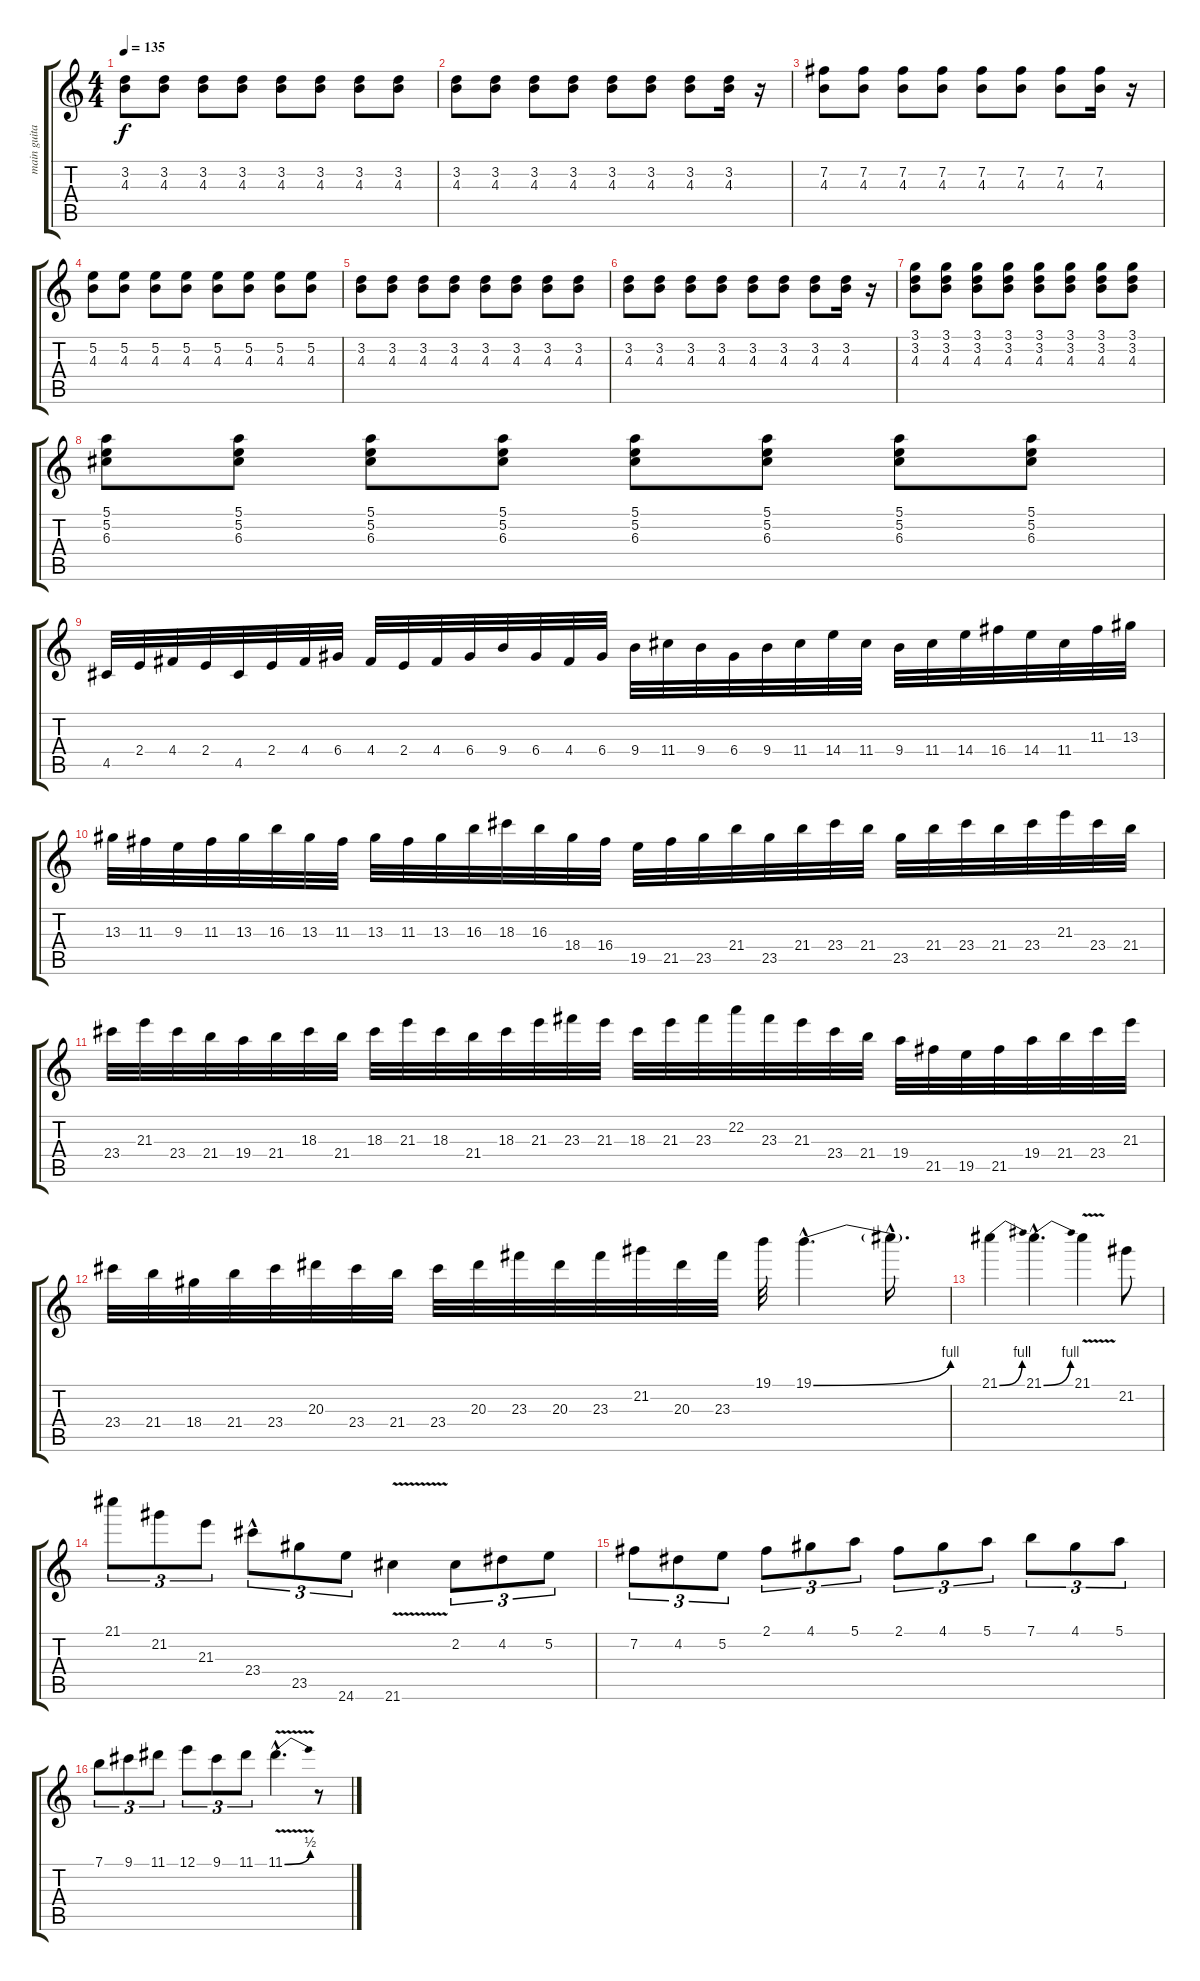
\track ("main guitar" "main guita") {instrument distortionguitar}
\staff {score tabs}
\tuning (E4 B3 G3 D3 A2 E2) {hide}
\ts (4 4)
\tempo 135
\clef g2
\ks c
(3.2 4.3).8{dy f} (3.2 4.3).8 (3.2 4.3).8 (3.2 4.3).8 (3.2 4.3).8 (3.2 4.3).8 (3.2 4.3).8 (3.2 4.3).8 |
(3.2 4.3).8 (3.2 4.3).8 (3.2 4.3).8 (3.2 4.3).8 (3.2 4.3).8 (3.2 4.3).8 (3.2 4.3).8 (3.2 4.3).16 r.16 |
(7.2 4.3).8 (7.2 4.3).8 (7.2 4.3).8 (7.2 4.3).8 (7.2 4.3).8 (7.2 4.3).8 (7.2 4.3).8 (7.2 4.3).16 r.16 |
(5.2 4.3).8 (5.2 4.3).8 (5.2 4.3).8 (5.2 4.3).8 (5.2 4.3).8 (5.2 4.3).8 (5.2 4.3).8 (5.2 4.3).8 |
(3.2 4.3).8 (3.2 4.3).8 (3.2 4.3).8 (3.2 4.3).8 (3.2 4.3).8 (3.2 4.3).8 (3.2 4.3).8 (3.2 4.3).8 |
(3.2 4.3).8 (3.2 4.3).8 (3.2 4.3).8 (3.2 4.3).8 (3.2 4.3).8 (3.2 4.3).8 (3.2 4.3).8 (3.2 4.3).16 r.16 |
(3.1 3.2 4.3).8 (3.1 3.2 4.3).8 (3.1 3.2 4.3).8 (3.1 3.2 4.3).8 (3.1 3.2 4.3).8 (3.1 3.2 4.3).8 (3.1 3.2 4.3).8 (3.1 3.2 4.3).8 |
(5.1 5.2 6.3).8 (5.1 5.2 6.3).8 (5.1 5.2 6.3).8 (5.1 5.2 6.3).8 (5.1 5.2 6.3).8 (5.1 5.2 6.3).8 (5.1 5.2 6.3).8 (5.1 5.2 6.3).8 |
4.5.32{volume 13} 2.4.32 4.4.32 2.4.32 4.5.32 2.4.32 4.4.32 6.4.32 4.4.32 2.4.32 4.4.32 6.4.32 9.4.32 6.4.32 4.4.32 6.4.32 9.4.32 11.4.32 9.4.32 6.4.32 9.4.32 11.4.32 14.4.32 11.4.32 9.4.32 11.4.32 14.4.32 16.4.32 14.4.32 11.4.32 11.3.32 13.3.32 |
13.3.32 11.3.32 9.3.32 11.3.32 13.3.32 16.3.32 13.3.32 11.3.32 13.3.32 11.3.32 13.3.32 16.3.32 18.3.32 16.3.32 18.4.32 16.4.32 19.5.32 21.5.32 23.5.32 21.4.32 23.5.32 21.4.32 23.4.32 21.4.32 23.5.32 21.4.32 23.4.32 21.4.32 23.4.32 21.3.32 23.4.32 21.4.32 |
23.4.32 21.3.32 23.4.32 21.4.32 19.4.32 21.4.32 18.3.32 21.4.32 18.3.32 21.3.32 18.3.32 21.4.32 18.3.32 21.3.32 23.3.32 21.3.32 18.3.32 21.3.32 23.3.32 22.2.32 23.3.32 21.3.32 23.4.32 21.4.32 19.4.32 21.5.32 19.5.32 21.5.32 19.4.32 21.4.32 23.4.32 21.3.32 |
23.4.32 21.4.32 18.4.32 21.4.32 23.4.32 20.3.32 23.4.32 21.4.32 23.4.32 20.3.32 23.3.32 20.3.32 23.3.32 21.2.32 20.3.32 23.3.32 19.1.32 19.1{be (bend 0 0 60 4) hac}.4{d} 19.1{hac t}.16{d} |
21.1{be (bend 0 0 60 4)}.4 21.1{be (bend 0 0 60 4) hac}.4{d} 21.1{v}.4 21.2.8 |
21.1.8{tu (3 2)} 21.2.8{tu (3 2)} 21.3.8{tu (3 2)} 23.4{hac}.8{tu (3 2)} 23.5.8{tu (3 2)} 24.6.8{tu (3 2)} 21.6{v}.4 2.2.8{tu (3 2)} 4.2.8{tu (3 2)} 5.2.8{tu (3 2)} |
7.2.8{tu (3 2)} 4.2.8{tu (3 2)} 5.2.8{tu (3 2)} 2.1.8{tu (3 2)} 4.1.8{tu (3 2)} 5.1.8{tu (3 2)} 2.1.8{tu (3 2)} 4.1.8{tu (3 2)} 5.1.8{tu (3 2)} 7.1.8{tu (3 2)} 4.1.8{tu (3 2)} 5.1.8{tu (3 2)} |
7.1.8{tu (3 2)} 9.1.8{tu (3 2)} 11.1.8{tu (3 2)} 12.1.8{tu (3 2)} 9.1.8{tu (3 2)} 11.1.8{tu (3 2)} 11.1{be (bend 0 0 60 2) v hac}.4{d} r.8
